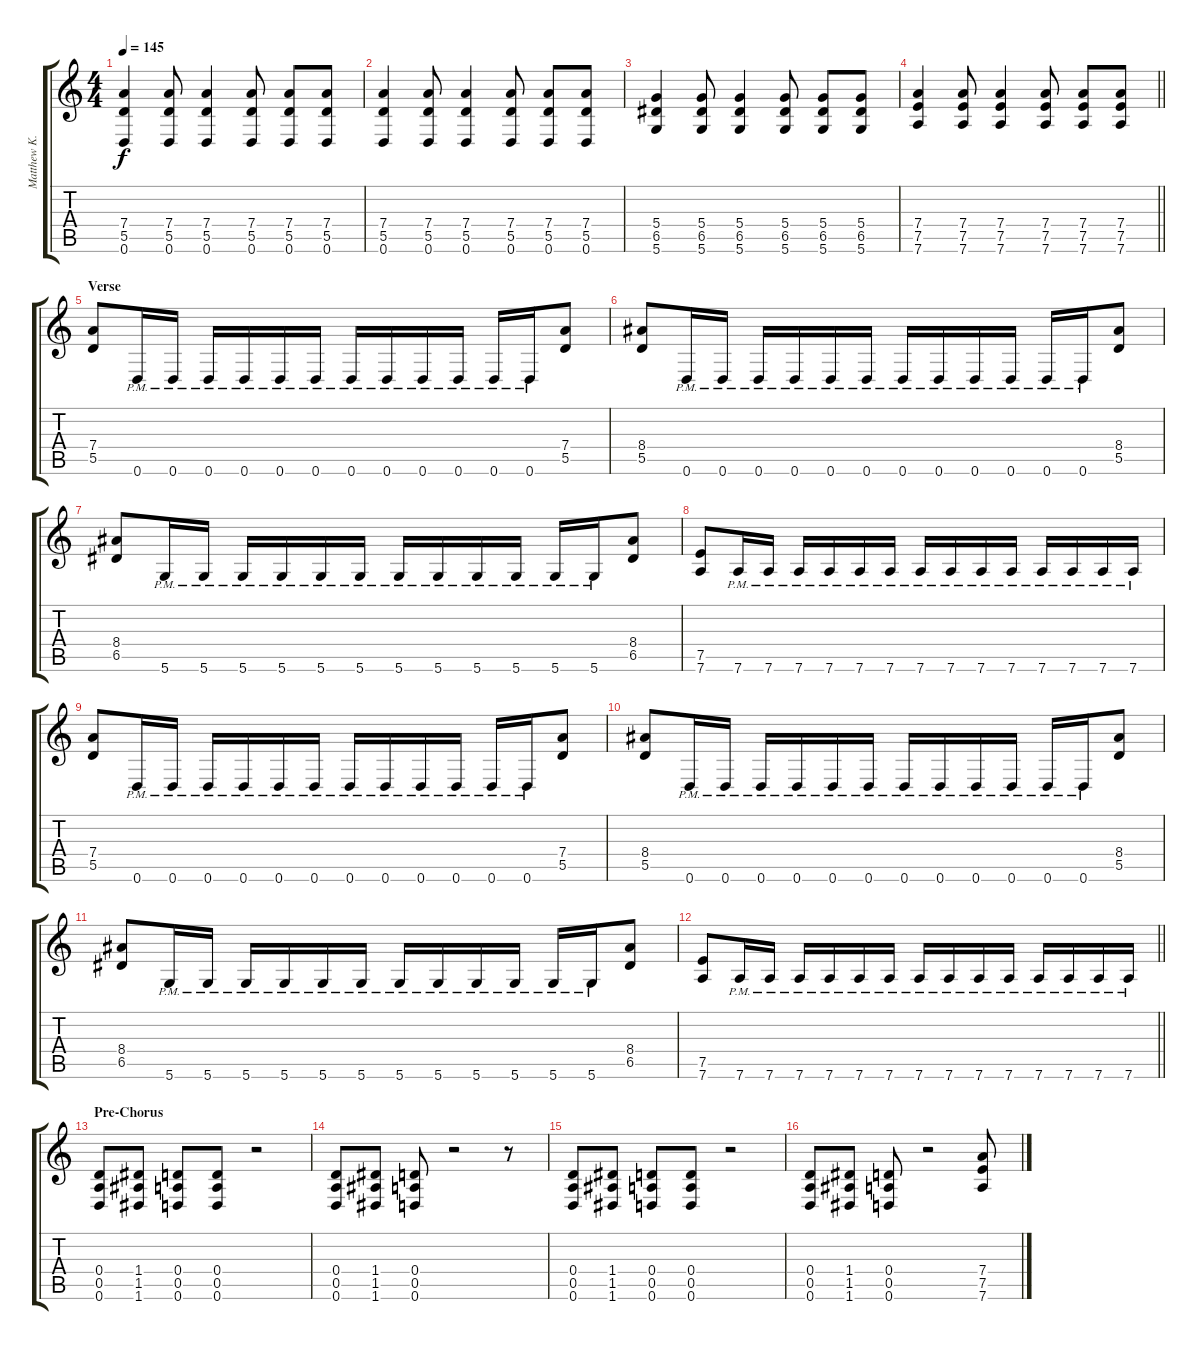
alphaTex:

\track ("Matthew K. Heafy" "Matthew K.") {instrument distortionguitar}
\staff {score tabs}
\tuning (E4 B3 G3 D3 A2 D2) {hide}
\ts (4 4)
\tempo 145
\clef g2
\ks c
(7.4 5.5 0.6).4{dy f} (7.4 5.5 0.6).8 (7.4 5.5 0.6).4 (7.4 5.5 0.6).8 (7.4 5.5 0.6).8 (7.4 5.5 0.6).8 |
(7.4 5.5 0.6).4 (7.4 5.5 0.6).8 (7.4 5.5 0.6).4 (7.4 5.5 0.6).8 (7.4 5.5 0.6).8 (7.4 5.5 0.6).8 |
(5.4 6.5 5.6).4 (5.4 6.5 5.6).8 (5.4 6.5 5.6).4 (5.4 6.5 5.6).8 (5.4 6.5 5.6).8 (5.4 6.5 5.6).8 |
\barLineRight lightlight
(7.4 7.5 7.6).4 (7.4 7.5 7.6).8 (7.4 7.5 7.6).4 (7.4 7.5 7.6).8 (7.4 7.5 7.6).8 (7.4 7.5 7.6).8 |
\section ("" "Verse")
(7.4 5.5).8 0.6{pm}.16 0.6{pm}.16 0.6{pm}.16 0.6{pm}.16 0.6{pm}.16 0.6{pm}.16 0.6{pm}.16 0.6{pm}.16 0.6{pm}.16 0.6{pm}.16 0.6{pm}.16 0.6{pm}.16 (7.4 5.5).8 |
(8.4 5.5).8 0.6{pm}.16 0.6{pm}.16 0.6{pm}.16 0.6{pm}.16 0.6{pm}.16 0.6{pm}.16 0.6{pm}.16 0.6{pm}.16 0.6{pm}.16 0.6{pm}.16 0.6{pm}.16 0.6{pm}.16 (8.4 5.5).8 |
(8.4 6.5).8 5.6{pm}.16 5.6{pm}.16 5.6{pm}.16 5.6{pm}.16 5.6{pm}.16 5.6{pm}.16 5.6{pm}.16 5.6{pm}.16 5.6{pm}.16 5.6{pm}.16 5.6{pm}.16 5.6{pm}.16 (8.4 6.5).8 |
(7.5 7.6).8 7.6{pm}.16 7.6{pm}.16 7.6{pm}.16 7.6{pm}.16 7.6{pm}.16 7.6{pm}.16 7.6{pm}.16 7.6{pm}.16 7.6{pm}.16 7.6{pm}.16 7.6{pm}.16 7.6{pm}.16 7.6{pm}.16 7.6{pm}.16 |
(7.4 5.5).8 0.6{pm}.16 0.6{pm}.16 0.6{pm}.16 0.6{pm}.16 0.6{pm}.16 0.6{pm}.16 0.6{pm}.16 0.6{pm}.16 0.6{pm}.16 0.6{pm}.16 0.6{pm}.16 0.6{pm}.16 (7.4 5.5).8 |
(8.4 5.5).8 0.6{pm}.16 0.6{pm}.16 0.6{pm}.16 0.6{pm}.16 0.6{pm}.16 0.6{pm}.16 0.6{pm}.16 0.6{pm}.16 0.6{pm}.16 0.6{pm}.16 0.6{pm}.16 0.6{pm}.16 (8.4 5.5).8 |
(8.4 6.5).8 5.6{pm}.16 5.6{pm}.16 5.6{pm}.16 5.6{pm}.16 5.6{pm}.16 5.6{pm}.16 5.6{pm}.16 5.6{pm}.16 5.6{pm}.16 5.6{pm}.16 5.6{pm}.16 5.6{pm}.16 (8.4 6.5).8 |
\barLineRight lightlight
(7.5 7.6).8 7.6{pm}.16 7.6{pm}.16 7.6{pm}.16 7.6{pm}.16 7.6{pm}.16 7.6{pm}.16 7.6{pm}.16 7.6{pm}.16 7.6{pm}.16 7.6{pm}.16 7.6{pm}.16 7.6{pm}.16 7.6{pm}.16 7.6{pm}.16 |
\section ("" "Pre-Chorus")
(0.4 0.5 0.6).8 (1.4 1.5 1.6).8 (0.4 0.5 0.6).8 (0.4 0.5 0.6).8 r.2 |
(0.4 0.5 0.6).8 (1.4 1.5 1.6).8 (0.4 0.5 0.6).8 r.2 r.8 |
(0.4 0.5 0.6).8 (1.4 1.5 1.6).8 (0.4 0.5 0.6).8 (0.4 0.5 0.6).8 r.2 |
(0.4 0.5 0.6).8 (1.4 1.5 1.6).8 (0.4 0.5 0.6).8 r.2 (7.4 7.5 7.6).8
